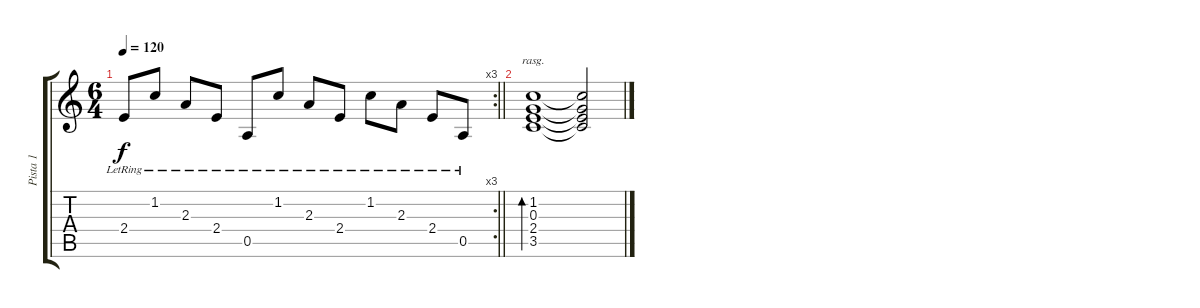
\track ("Pista 1" "Pista 1") {instrument acousticguitarsteel}
\staff {score tabs}
\tuning (E4 B3 G3 D3 A2 E2) {hide}
\rc 3
\ts (6 4)
\tempo 120
\clef g2
\barLineRight lightlight
\ks c
2.4{lr}.8{dy f} 1.2{lr}.8 2.3{lr}.8 2.4{lr}.8 0.5{lr}.8 1.2{lr}.8 2.3{lr}.8 2.4{lr}.8 1.2{lr}.8 2.3{lr}.8 2.4{lr}.8 0.5{lr}.8 |
(1.2 0.3 2.4 3.5).1{bd 480 rasg ii} (1.2{t} 0.3{t} 2.4{t} 3.5{t}).2
